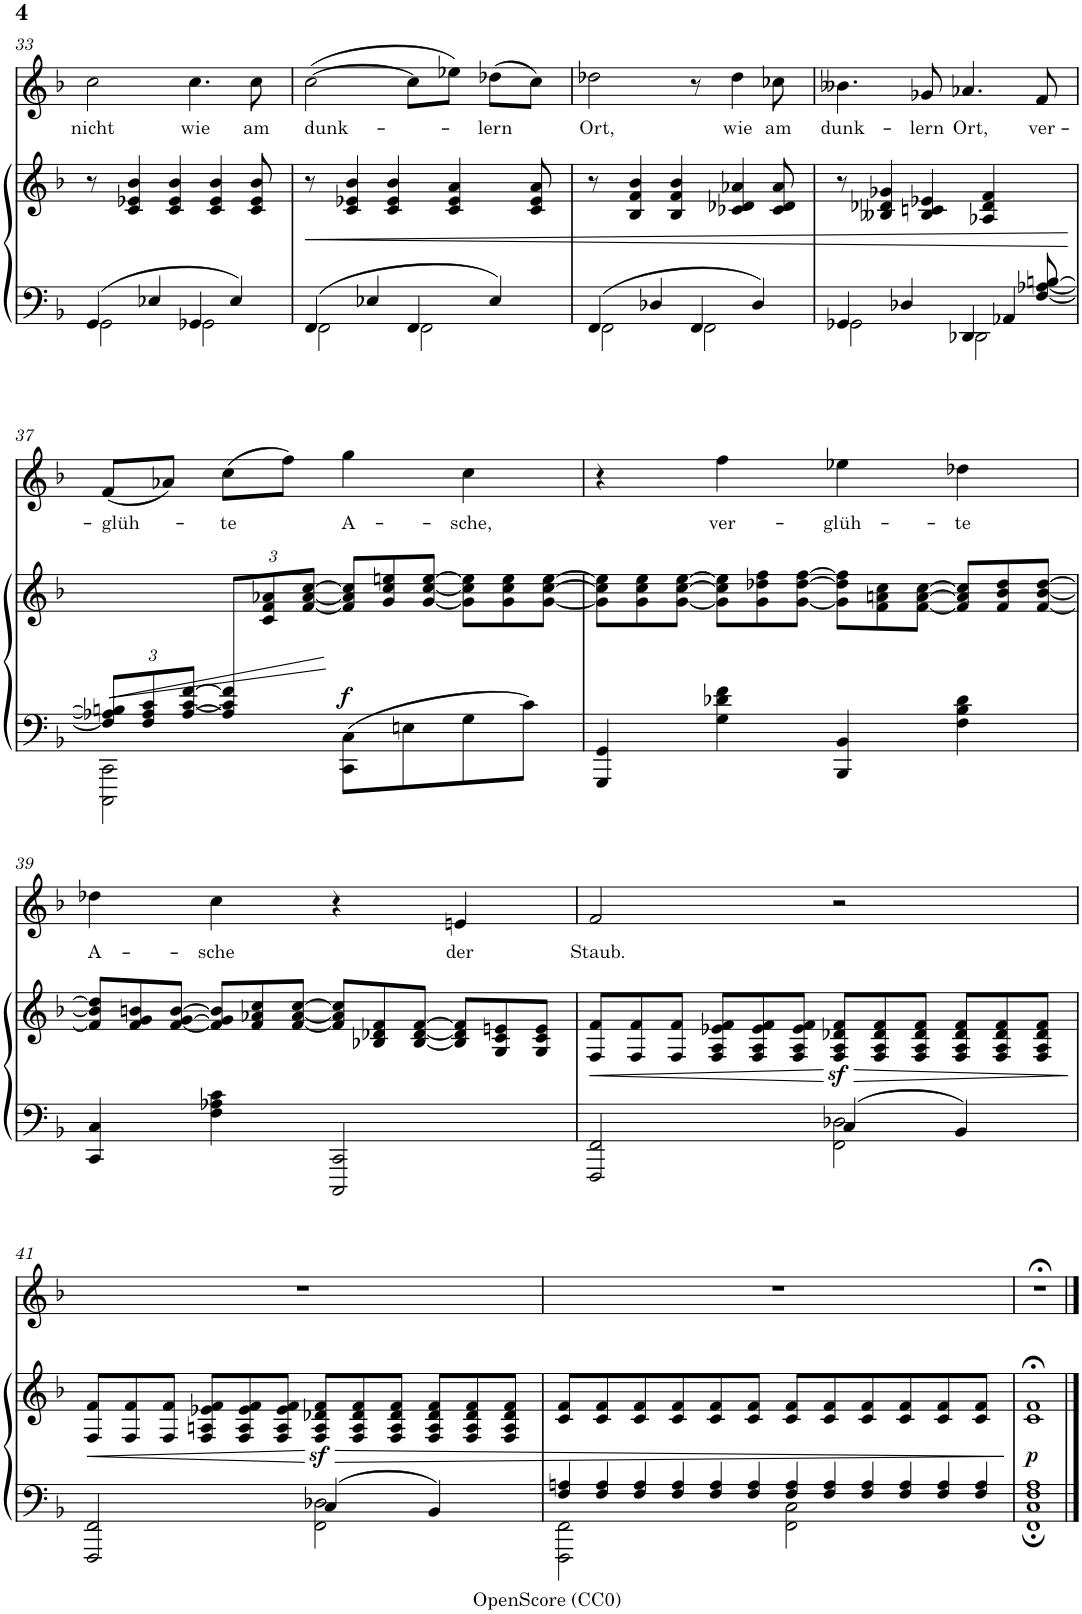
**kern	**kern	**dynam	**kern	**text
*part2	*part2	*part2	*part1	*part1
*staff3	*staff2	*staff2/3	*staff1	*staff1
*I"Pianoforte	*	*	*I"Singstimme Voice	*
*I'Pno	*	*	*	*
!!LO:PB:g=z
*clefF4	*clefG2	*	*clefG2	*
*k[b-]	*k[b-]	*	*k[b-]	*
*M4/4	*M4/4	*	*M4/4	*
*met(c)	*met(c)	*	*met(c)	*
=33	=33	=33	=33	=33
*^	*	*	*	*
!	!	!	!	!	!LO:LY:b
4GG/	2GG\	8r	.	2cc\	nicht
.	.	4c/ 4e-X/ 4b-/	.	.	.
4E-X/	.	.	.	.	.
.	.	4c/ 4e-/ 4b-/	.	.	.
!	!	!	!	!	!LO:LY:b
4GG-X/	2GG-\	.	.	4.cc\	wie
.	.	4c/ 4e-/ 4b-/	.	.	.
4E-/	.	.	.	.	.
!	!	!	!	!	!LO:LY:b
.	.	8c/ 8e-/ 8b-/	.	8cc\	am
=34	=34	=34	=34	=34	=34
!	!	!	!LO:HP:b	!	!LO:LY:b
4FF/	2FF\	8r	<	([2cc\	dunk-
.	.	4c/ 4e-X/ 4b-/	.	.	.
4E-X/	.	.	.	.	.
.	.	4c/ 4e-/ 4b-/	.	.	.
4FF/	2FF\	.	.	8cc\L]	.
.	.	4c/ 4e-/ 4a/	.	8ee-X\J)	.
!	!	!	!	!	!LO:LY:b
4E-/	.	.	.	(8dd-X\L	lern
.	.	8c/ 8e-/ 8a/	.	8cc\J)	.
=35	=35	=35	=35	=35	=35
!	!	!	!	!	!LO:LY:b
4FF/	2FF\	8r	.	2dd-X\	Ort,
.	.	4B-/ 4f/ 4b-/	.	.	.
4D-X/	.	.	.	.	.
.	.	4B-/ 4f/ 4b-/	.	.	.
4FF/	2FF\	.	.	8r	.
!	!	!	!	!	!LO:LY:b
.	.	4c-X/ 4d-X/ 4a-X/	.	4dd-\	wie
4D-/	.	.	.	.	.
!	!	!	!	!	!LO:LY:b
.	.	8c-/ 8d-/ 8a-/	.	8cc-X\	am
=36	=36	=36	=36	=36	=36
*	*^	*	*	*	*
!	!	!	!	!	!	!LO:LY:b
2..ryy	4GG-X/	2GG-\	8r	.	4.b--X\	dunk-
.	.	.	4B--X/ 4d-X/ 4g-X/	.	.	.
.	4D-X/	.	.	.	.	.
!	!	!	!	!	!	!LO:LY:b
.	.	.	4B--/ 4cn/ 4e-X/	.	8g-X/	-lern
!	!	!	!	!	!	!LO:LY:b
.	4DD-X/	2DD-\	.	.	4.a-X/	Ort,
.	.	.	4A-X/ 4d-/ 4f/	.	.	.
.	4AA-X/	.	.	.	.	.
!	!	!	!	!	!	!LO:LY:b
[8F/ [8A-X/ [8Bn/	.	.	8ryy	.	8f/	ver-
*v	*v	*v	*	*	*	*
.	.	[	.	.
!!LO:LB:g=z
=37	=37	=37	=37	=37
*Xbrackettup	*	*	*	*
!	!	!LO:HP:b=2	!	!LO:LY:b
*^	*	*	*	*
12F/] 12A-X/] 12Bn/]L	2CCC\ 2CC\	3ryy	<	(8f/L	glüh-
12F/ 12A-/ 12c/	.	.	.	.	.
.	.	.	.	8a-X/J)	.
[>12A-/ [12c/ [12f/J	.	.	.	.	.
!	!	!	!	!	!LO:LY:b
12A-/] 12c/] 12f/]L	.	.	.	(8cc\L	-te
3%2ryy	.	12c/ 12f/ 12a-X/	.	.	.
.	.	.	.	8ff\J)	.
.	.	[12f/ [12a-/ [12cc/J	.	.	.
!	!	!	!LO:DY:n=1:b	!	!LO:LY:b
.	8CC\ 8C\L	12f/] 12a-/] 12cc/]L	[ f	4gg\	A-
.	.	12g/ 12cc/ 12een/	.	.	.
.	8En\	.	.	.	.
.	.	[12g/ [12cc/ [12ee/J	.	.	.
!	!	!	!	!	!LO:LY:b
.	8G\	12g\] 12cc\] 12ee\]L	.	4cc\	-sche,
.	.	12g\ 12cc\ 12ee\	.	.	.
.	8c\J	.	.	.	.
.	.	[12g\ [12cc\ [12ee\J	.	.	.
*v	*v	*	*	*	*
=38	=38	=38	=38	=38
4GGG/ 4GG/	12g\] 12cc\] 12ee\]L	.	4r	.
.	12g\ 12cc\ 12ee\	.	.	.
.	[12g\ [12cc\ [12ee\J	.	.	.
!	!	!	!	!LO:LY:b
4G\ 4d-X\ 4f\	12g\] 12cc\] 12ee\]L	.	4ff\	ver-
.	12g\ 12dd-X\ 12ff\	.	.	.
.	[12g\ [12dd-\ [12ff\J	.	.	.
!	!	!	!	!LO:LY:b
4BBB-/ 4BB-/	12g\] 12dd-\] 12ff\]L	.	4ee-X\	-glüh-
.	12f\ 12an\ 12cc\	.	.	.
.	[12f\ [12a\ [12cc\J	.	.	.
!	!	!	!	!LO:LY:b
4F\ 4B-\ 4d-\	12f/] 12a/] 12cc/]L	.	4dd-X\	-te
.	12f/ 12b-/ 12dd-/	.	.	.
.	[12f/ [12b-/ [12dd-/J	.	.	.
!!LO:LB:g=z
=39	=39	=39	=39	=39
!	!	!	!	!LO:LY:b
4CC/ 4C/	12f/] 12b-/] 12dd-/]L	.	4dd-X\	A-
.	12f/ 12g/ 12bn/	.	.	.
.	[12f/ [12g/ [12b/J	.	.	.
!	!	!	!	!LO:LY:b
4F\ 4A-X\ 4c\	12f/] 12g/] 12b/]L	.	4cc\	-sche
.	12f/ 12a-X/ 12cc/	.	.	.
.	[12f/ [12a-/ [12cc/J	.	.	.
2CCC/ 2CC/	12f/] 12a-/] 12cc/]L	.	4r	.
.	12B-X/ 12d-X/ 12f/	.	.	.
.	[12B-/ [12d-/ [12f/J	.	.	.
!	!	!	!	!LO:LY:b
.	12B-/] 12d-/] 12f/]L	.	4en/	der
.	12G/ 12c/ 12en/	.	.	.
.	12G/ 12c/ 12e/J	.	.	.
=40	=40	=40	=40	=40
*^	*	*	*	*
*	*	*Xbrackettup	*	*	*
!	!	!	!LO:HP:b	!	!LO:LY:b
2FFF/ 2FF/	2ryy	12F/ 12f/L	<	2f/	Staub.
.	.	12F/ 12f/	.	.	.
.	.	12F/ 12f/J	.	.	.
.	.	12F/ 12A/ 12e-X/ 12f/L	.	.	.
.	.	12F/ 12A/ 12e-/ 12f/	.	.	.
.	.	12F/ 12A/ 12e-/ 12f/J	.	.	.
!	!	!	!LO:HP:n=1:b	!	!
4C/	2FF\ 2D-X\	12F/z< 12A/z< 12d-X/z< 12f/z<L	[ >	2r	.
.	.	12F/ 12A/ 12d-/ 12f/	.	.	.
.	.	12F/ 12A/ 12d-/ 12f/J	.	.	.
4BB-/	.	12F/ 12A/ 12d-/ 12f/L	.	.	.
.	.	12F/ 12A/ 12d-/ 12f/	.	.	.
.	.	12F/ 12A/ 12d-/ 12f/J	.	.	.
*v	*v	*	*	*	*
.	.	]	.	.
!!LO:LB:g=z
=41	=41	=41	=41	=41
*^	*	*	*	*
!	!	!	!LO:HP:b	!	!
2FFF/ 2FF/	2ryy	12F/ 12f/L	<	1r	.
.	.	12F/ 12f/	.	.	.
.	.	12F/ 12f/J	.	.	.
.	.	12F/ 12An/ 12e-X/ 12f/L	.	.	.
.	.	12F/ 12A/ 12e-/ 12f/	.	.	.
.	.	12F/ 12A/ 12e-/ 12f/J	.	.	.
!	!	!	!LO:HP:n=1:b	!	!
4C/	2FF\ 2D-X\	12F/z< 12A/z< 12d-X/z< 12f/z<L	[ >	.	.
.	.	12F/ 12A/ 12d-/ 12f/	.	.	.
.	.	12F/ 12A/ 12d-/ 12f/J	.	.	.
4BB-/	.	12F/ 12A/ 12d-/ 12f/L	.	.	.
.	.	12F/ 12A/ 12d-/ 12f/	.	.	.
.	.	12F/ 12A/ 12d-/ 12f/J	.	.	.
=42	=42	=42	=42	=42	=42
12F/ 12An/L	2FFF\ 2FF\	12c/ 12f/L	.	1r	.
12F/ 12A/	.	12c/ 12f/	.	.	.
12F/ 12A/	.	12c/ 12f/	.	.	.
12F/ 12A/	.	12c/ 12f/	.	.	.
12F/ 12A/	.	12c/ 12f/	.	.	.
12F/ 12A/J	.	12c/ 12f/J	.	.	.
12F/ 12A/L	2FF\ 2C\	12c/ 12f/L	.	.	.
12F/ 12A/	.	12c/ 12f/	.	.	.
12F/ 12A/	.	12c/ 12f/	.	.	.
12F/ 12A/	.	12c/ 12f/	.	.	.
12F/ 12A/	.	12c/ 12f/	.	.	.
12F/ 12A/J	.	12c/ 12f/J	.	.	.
*v	*v	*	*	*	*
.	.	]	.	.
=43	=43	=43	=43	=43
!	!	!LO:DY:b	!	!
1FF; 1C; 1F; 1A;	1c;< 1f;<	p	1r;<	.
==	==	==	==	==
*-	*-	*-	*-	*-
